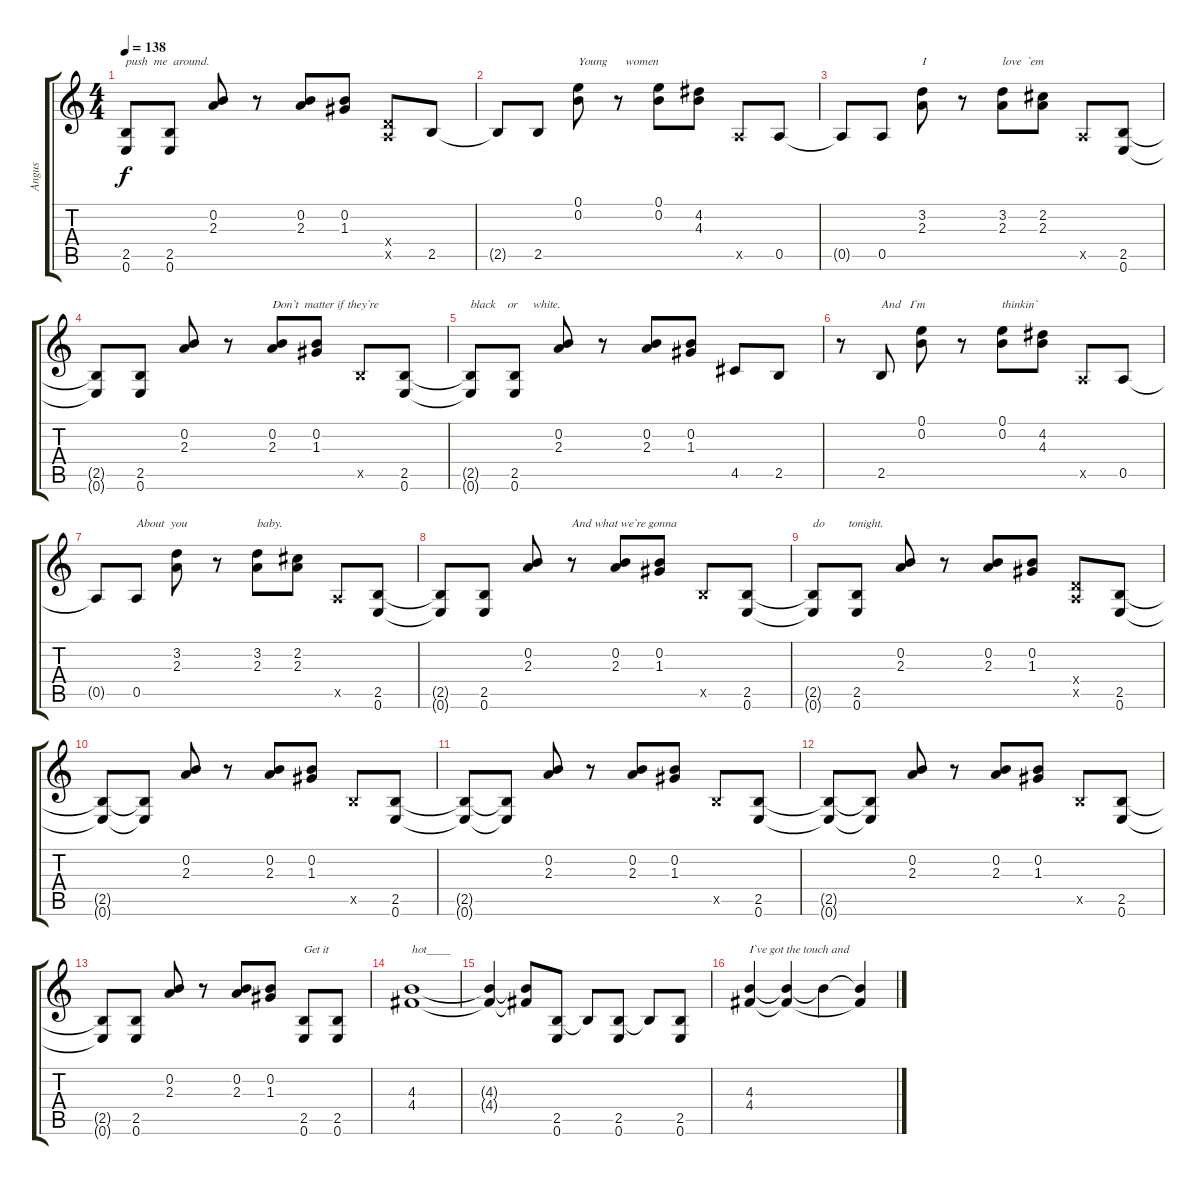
\track ("Angus" "Angus") {instrument distortionguitar}
\staff {score tabs}
\tuning (E4 B3 G3 D3 A2 E2) {hide}
\ts (4 4)
\tempo 138
\clef g2
\ks c
(2.5{t} 0.6{t}).8{txt "push  me  around." dy f} (2.5 0.6).8 (0.2 2.3).8 r.8 (0.2 2.3).8 (0.2 1.3).8 (0.4{x} 0.5{x}).8 2.5.8 |
2.5{t}.8 2.5.8 (0.1 0.2).8{txt "Young      women"} r.8 (0.1 0.2).8 (4.2 4.3).8 0.5{x}.8 0.5.8 |
0.5{t}.8 0.5.8 (3.2 2.3).8{txt "I"} r.8 (3.2 2.3).8{txt "love  `em"} (2.2 2.3).8 0.5{x}.8 (2.5 0.6).8 |
(2.5{t} 0.6{t}).8 (2.5 0.6).8 (0.2 2.3).8 r.8 (0.2 2.3).8{txt "Don`t  matter if they`re"} (0.2 1.3).8 2.5{x}.8 (2.5 0.6).8 |
(2.5{t} 0.6{t}).8{txt "black    or     white."} (2.5 0.6).8 (0.2 2.3).8 r.8 (0.2 2.3).8 (0.2 1.3).8 4.5.8 2.5.8 |
r.8 2.5.8{txt "And   I`m"} (0.1 0.2).8 r.8 (0.1 0.2).8{txt "thinkin`"} (4.2 4.3).8 0.5{x}.8 0.5.8 |
0.5{t}.8 0.5.8{txt "About  you"} (3.2 2.3).8 r.8 (3.2 2.3).8{txt "baby."} (2.2 2.3).8 0.5{x}.8 (2.5 0.6).8 |
(2.5{t} 0.6{t}).8 (2.5 0.6).8 (0.2 2.3).8 r.8{txt "And what we`re gonna "} (0.2 2.3).8 (0.2 1.3).8 2.5{x}.8 (2.5 0.6).8 |
(2.5{t} 0.6{t}).8{txt "do        tonight."} (2.5 0.6).8 (0.2 2.3).8 r.8 (0.2 2.3).8 (0.2 1.3).8 (0.4{x} 0.5{x}).8 (2.5 0.6).8 |
(2.5{t} 0.6{t}).8 (2.5{t} 0.6{t}).8 (0.2 2.3).8 r.8 (0.2 2.3).8 (0.2 1.3).8 2.5{x}.8 (2.5 0.6).8 |
(2.5{t} 0.6{t}).8 (2.5{t} 0.6{t}).8 (0.2 2.3).8 r.8 (0.2 2.3).8 (0.2 1.3).8 2.5{x}.8 (2.5 0.6).8 |
(2.5{t} 0.6{t}).8 (2.5{t} 0.6{t}).8 (0.2 2.3).8 r.8 (0.2 2.3).8 (0.2 1.3).8 2.5{x}.8 (2.5 0.6).8 |
(2.5{t} 0.6{t}).8 (2.5 0.6).8 (0.2 2.3).8 r.8 (0.2 2.3).8 (0.2 1.3).8 (2.5 0.6).8{txt "Get it"} (2.5 0.6).8 |
(4.3 4.4).1{txt "hot____"} |
(4.3{t} 4.4{t}).4 (4.3{t} 4.4{t}).8 (2.5 0.6).8 2.5{t}.8 (2.5 0.6).8 2.5{t}.8 (2.5 0.6).8 |
(4.3 4.4).4{txt "I`ve got the touch and "} (4.3{t} 4.4{t}).4 4.3{t}.4 (4.3{t} 4.4{t}).4
